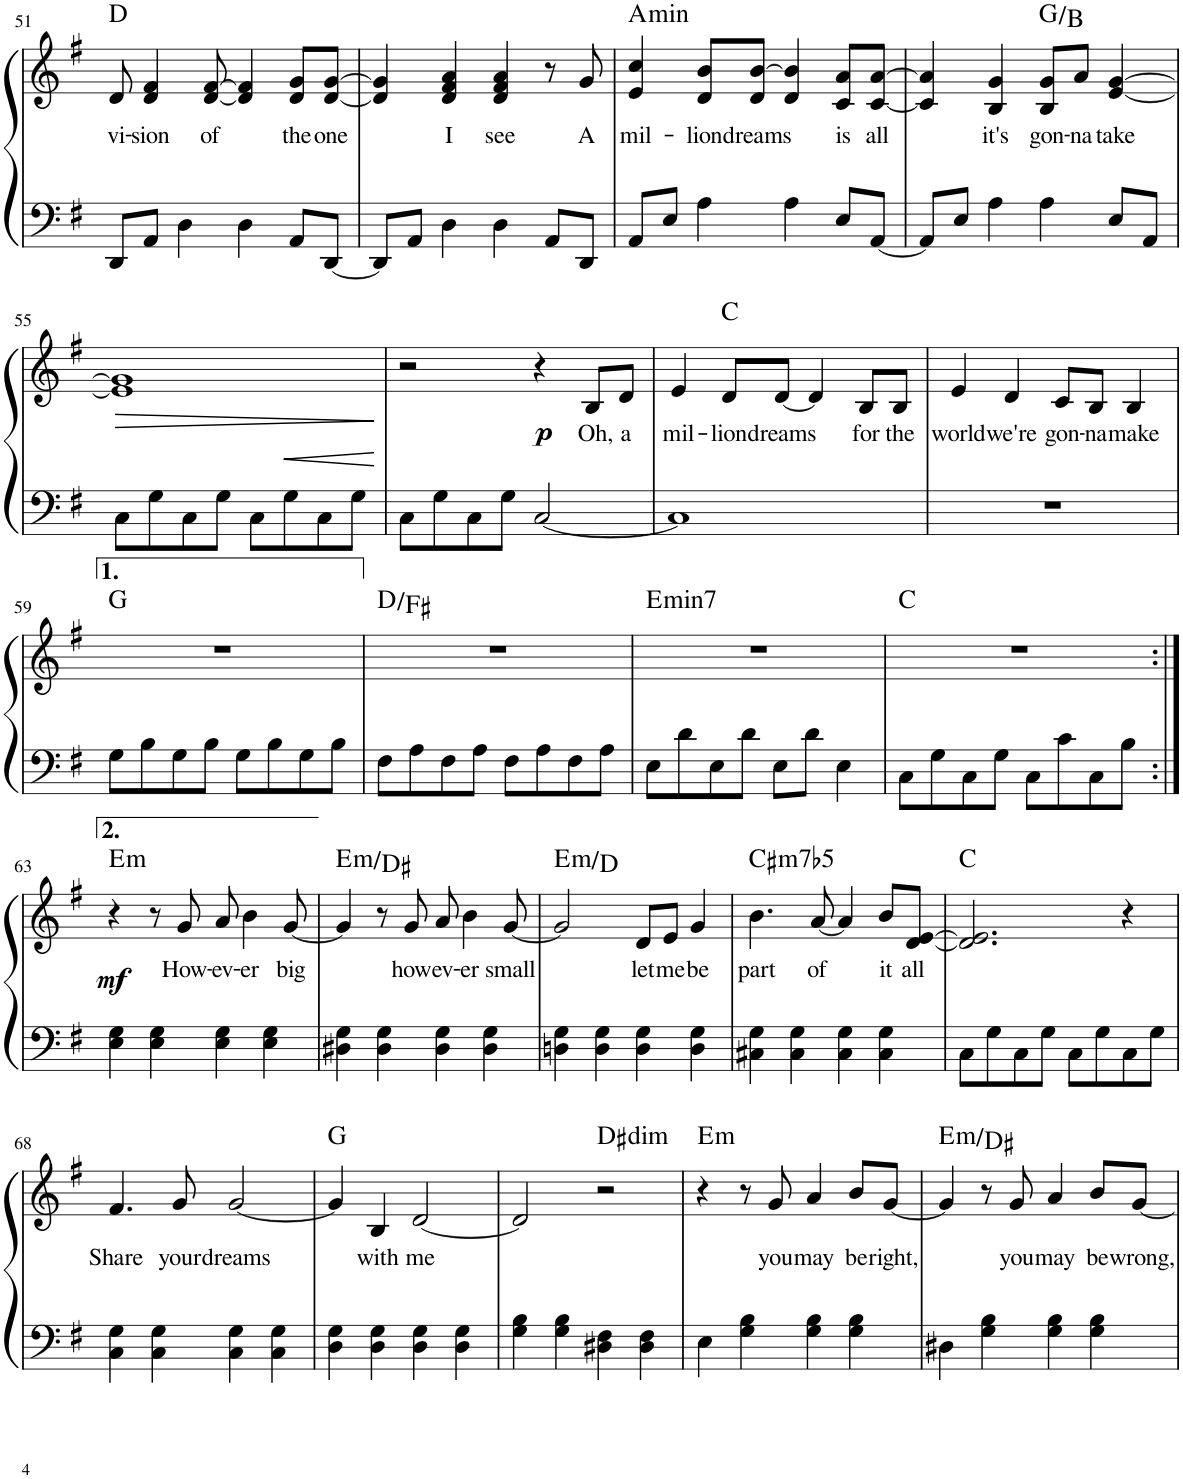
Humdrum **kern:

**kern	**kern	**text	**dynam	**harte
*part1	*part1	*part1	*part1	*part1
*staff2	*staff1	*staff1	*staff1/2	*
*I"Piano	*	*	*	*
*I'Pno.	*	*	*	*
!!LO:PB:g=z
*clefF4	*clefG2	*	*	*
*k[f#]	*k[f#]	*	*	*
*M2/2	*M2/2	*	*	*
*met(c|)	*met(c|)	*	*	*
=51	=51	=51	=51	=51
!	!	!LO:LY:b	!	!
8DD/L	8d/	vi-	.	D:maj
!	!	!LO:LY:b	!	!
8AA/J	4d/ 4f#/	-sion	.	.
4D\	.	.	.	.
!	!	!LO:LY:b	!	!
.	[8d/ [8f#/	of	.	.
4D\	4d/] 4f#/]	.	.	.
!	!	!LO:LY:b	!	!
8AA/L	8d/ 8g/L	the	.	.
!	!	!LO:LY:b	!	!
[8DD/J	[8d/ [8g/J	one	.	.
=52	=52	=52	=52	=52
8DD/L]	4d/] 4g/]	.	.	.
8AA/J	.	.	.	.
!	!	!LO:LY:b	!	!
4D\	4d/ 4f#/ 4a/	I	.	.
!	!	!LO:LY:b	!	!
4D\	4d/ 4f#/ 4a/	see	.	.
8AA/L	8r	.	.	.
!	!	!LO:LY:b	!	!
8DD/J	8g/	A	.	.
=53	=53	=53	=53	=53
!	!	!LO:LY:b	!	!LO:H:kt=min
8AA/L	4e/ 4cc/	mil-	.	A:min
8E/J	.	.	.	.
!	!	!LO:LY:b	!	!
4A\	8d/ 8b/L	-lion	.	.
!	!	!LO:LY:b	!	!
.	8d/ [8b/J	dreams	.	.
4A\	4d/ 4b/]	.	.	.
!	!	!LO:LY:b	!	!
8E/L	8c/ 8a/L	is	.	.
!	!	!LO:LY:b	!	!
[8AA/J	[8c/ [8a/J	all	.	.
=54	=54	=54	=54	=54
8AA/L]	4c/] 4a/]	.	.	.
8E/J	.	.	.	.
!	!	!LO:LY:b	!	!
4A\	4B/ 4g/	it's	.	.
!	!	!LO:LY:b	!	!
4A\	8B/ 8g/L	gon-	.	G:maj/3
!	!	!LO:LY:b	!	!
.	8a/J	-na	.	.
!	!	!LO:LY:b	!	!
8E/L	[4e/ [4g/	take	.	.
8AA/J	.	.	.	.
!!LO:LB:g=z
=55	=55	=55	=55	=55
!	!	!	!LO:HP:b	!
8C\L	1e] 1g]	.	>	.
8G\	.	.	.	.
8C\	.	.	.	.
8G\J	.	.	.	.
8C\L	.	.	.	.
8G\	.	.	.	.
8C\	.	.	.	.
8G\J	.	.	.	.
.	.	.	]	.
=56	=56	=56	=56	=56
8C\L	2r	.	.	.
8G\	.	.	.	.
8C\	.	.	.	.
8G\J	.	.	.	.
!	!	!	!LO:DY:b	!
[2C/	4r	.	p	.
!	!	!LO:LY:b	!	!
.	8B/L	Oh,	.	.
!	!	!LO:LY:b	!	!
.	8d/J	a	.	.
=57	=57	=57	=57	=57
!	!	!LO:LY:b	!	!
1C]	4e/	mil-	.	.
!	!	!LO:LY:b	!	!
.	8d/L	-lion	.	C:maj
!	!	!LO:LY:b	!	!
.	[8d/J	dreams	.	.
.	4d/]	.	.	.
!	!	!LO:LY:b	!	!
.	8B/L	for	.	.
!	!	!LO:LY:b	!	!
.	8B/J	the	.	.
=58	=58	=58	=58	=58
!	!	!LO:LY:b	!	!
1r	4e/	world	.	.
!	!	!LO:LY:b	!	!
.	4d/	we're	.	.
!	!	!LO:LY:b	!	!
.	8c/L	gon-	.	.
!	!	!LO:LY:b	!	!
.	8B/J	-na	.	.
!	!	!LO:LY:b	!	!
.	4B/	make	.	.
!!LO:LB:g=z
=59	=59	=59	=59	=59
8G\L	1r	.	.	G:maj
8B\	.	.	.	.
8G\	.	.	.	.
8B\J	.	.	.	.
8G\L	.	.	.	.
8B\	.	.	.	.
8G\	.	.	.	.
8B\J	.	.	.	.
=60	=60	=60	=60	=60
8F#\L	1r	.	.	D:maj/3
8A\	.	.	.	.
8F#\	.	.	.	.
8A\J	.	.	.	.
8F#\L	.	.	.	.
8A\	.	.	.	.
8F#\	.	.	.	.
8A\J	.	.	.	.
=61	=61	=61	=61	=61
!	!	!	!	!LO:H:kt=min7
8E\L	1r	.	.	E:min7
8d\	.	.	.	.
8E\	.	.	.	.
8d\J	.	.	.	.
8E\L	.	.	.	.
8d\J	.	.	.	.
4E\	.	.	.	.
=62	=62	=62	=62	=62
8C\L	1r	.	.	C:maj
8G\	.	.	.	.
8C\	.	.	.	.
8G\J	.	.	.	.
8C\L	.	.	.	.
8c\	.	.	.	.
8C\	.	.	.	.
8B\J	.	.	.	.
!!LO:LB:g=z
=63:|!	=63:|!	=63:|!	=63:|!	=63:|!
!	!	!	!LO:DY:a=2	!LO:H:kt=m
4E\ 4G\	4r	.	mf	E:min
4E\ 4G\	8r	.	.	.
!	!	!LO:LY:b	!	!
.	8g/	How-	.	.
!	!	!LO:LY:b	!	!
4E\ 4G\	8a/	-ev-	.	.
!	!	!LO:LY:b	!	!
.	4b\	-er	.	.
4E\ 4G\	.	.	.	.
!	!	!LO:LY:b	!	!
.	[8g/	big	.	.
=64	=64	=64	=64	=64
!	!	!	!	!LO:H:kt=m
4D#X\ 4G\	4g/]	.	.	E:min/7
4D#\ 4G\	8r	.	.	.
!	!	!LO:LY:b	!	!
.	8g/	how	.	.
!	!	!LO:LY:b	!	!
4D#\ 4G\	8a/	ev-	.	.
!	!	!LO:LY:b	!	!
.	4b\	-er	.	.
4D#\ 4G\	.	.	.	.
!	!	!LO:LY:b	!	!
.	[8g/	small	.	.
=65	=65	=65	=65	=65
!	!	!	!	!LO:H:kt=m
4Dn\ 4G\	2g/]	.	.	E:min/b7
4D\ 4G\	.	.	.	.
!	!	!LO:LY:b	!	!
4D\ 4G\	8d/L	let	.	.
!	!	!LO:LY:b	!	!
.	8e/J	me	.	.
!	!	!LO:LY:b	!	!
4D\ 4G\	4g/	be	.	.
=66	=66	=66	=66	=66
!	!	!LO:LY:b	!	!LO:H:kt=m7b5
4C#X\ 4G\	4.b\	part	.	C#:hdim7
4C#\ 4G\	.	.	.	.
!	!	!LO:LY:b	!	!
.	[8a/	of	.	.
4C#\ 4G\	4a/]	.	.	.
!	!	!LO:LY:b	!	!
4C#\ 4G\	8b/L	it	.	.
!	!	!LO:LY:b	!	!
.	[8d/ [8e/J	all	.	.
=67	=67	=67	=67	=67
8C\L	2.d/] 2.e/]	.	.	C:maj
8G\	.	.	.	.
8C\	.	.	.	.
8G\J	.	.	.	.
8C\L	.	.	.	.
8G\	.	.	.	.
8C\	4r	.	.	.
8G\J	.	.	.	.
!!LO:LB:g=z
=68	=68	=68	=68	=68
!	!	!LO:LY:b	!	!
4C\ 4G\	4.f#/	Share	.	.
4C\ 4G\	.	.	.	.
!	!	!LO:LY:b	!	!
.	8g/	your	.	.
!	!	!LO:LY:b	!	!
4C\ 4G\	[2g/	dreams	.	.
4C\ 4G\	.	.	.	.
=69	=69	=69	=69	=69
4D\ 4G\	4g/]	.	.	G:maj
!	!	!LO:LY:b	!	!
4D\ 4G\	4B/	with	.	.
!	!	!LO:LY:b	!	!
4D\ 4G\	[2d/	me	.	.
4D\ 4G\	.	.	.	.
=70	=70	=70	=70	=70
4G\ 4B\	2d/]	.	.	.
4G\ 4B\	.	.	.	.
!	!	!	!	!LO:H:kt=dim
4D#X\ 4F#\	2r	.	.	D#:dim
4D#\ 4F#\	.	.	.	.
=71	=71	=71	=71	=71
!	!	!	!	!LO:H:kt=m
4E\	4r	.	.	E:min
4G\ 4B\	8r	.	.	.
!	!	!LO:LY:b	!	!
.	8g/	you	.	.
!	!	!LO:LY:b	!	!
4G\ 4B\	4a/	may	.	.
!	!	!LO:LY:b	!	!
4G\ 4B\	8b/L	be	.	.
!	!	!LO:LY:b	!	!
.	[8g/J	right,	.	.
=72	=72	=72	=72	=72
!	!	!	!	!LO:H:kt=m
4D#X\	4g/]	.	.	E:min/7
4G\ 4B\	8r	.	.	.
!	!	!LO:LY:b	!	!
.	8g/	you	.	.
!	!	!LO:LY:b	!	!
4G\ 4B\	4a/	may	.	.
!	!	!LO:LY:b	!	!
4G\ 4B\	8b/L	be	.	.
!	!	!LO:LY:b	!	!
.	[8g/J	wrong,	.	.
=	=	=	=	=
*-	*-	*-	*-	*-
